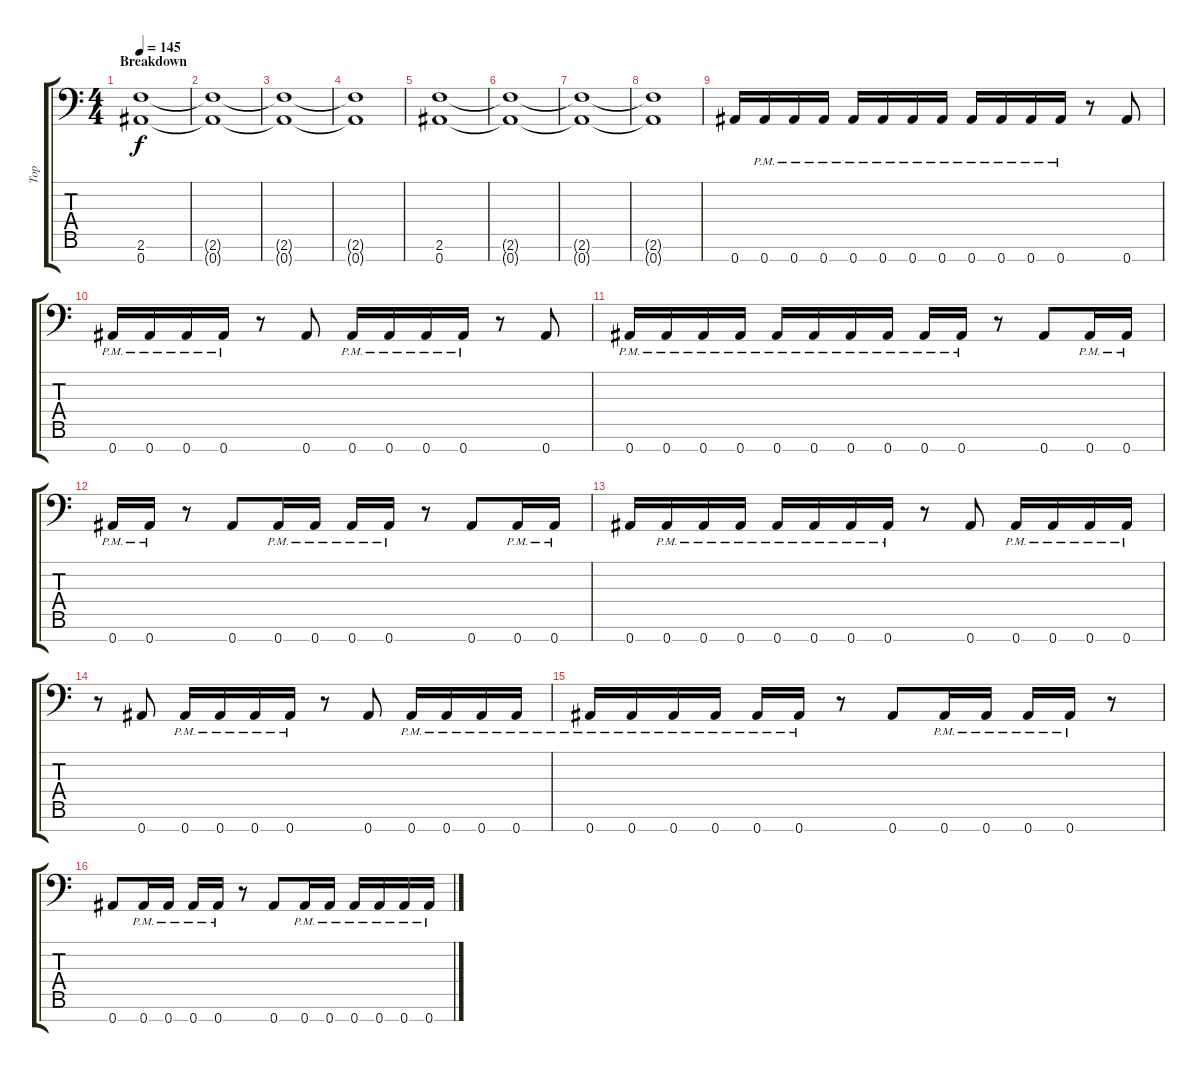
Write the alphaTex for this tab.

\track ("Top" "Top") {instrument distortionguitar}
\staff {score tabs}
\tuning (Eb4 Bb3 Gb3 Db3 Ab2 Eb2 Bb1) {hide}
\ts (4 4)
\section ("" "Breakdown")
\tempo 145
\clef f4
\ks c
(2.6{t} 0.7{t}).1{dy f} |
(2.6{t} 0.7{t}).1 |
(2.6{t} 0.7{t}).1 |
(2.6{t} 0.7{t}).1 |
(2.6 0.7).1 |
(2.6{t} 0.7{t}).1 |
(2.6{t} 0.7{t}).1 |
(2.6{t} 0.7{t}).1 |
0.7.16 0.7{pm}.16 0.7{pm}.16 0.7{pm}.16 0.7{pm}.16 0.7{pm}.16 0.7{pm}.16 0.7{pm}.16 0.7{pm}.16 0.7{pm}.16 0.7{pm}.16 0.7{pm}.16 r.8 0.7.8 |
0.7{pm}.16 0.7{pm}.16 0.7{pm}.16 0.7{pm}.16 r.8 0.7.8 0.7{pm}.16 0.7{pm}.16 0.7{pm}.16 0.7{pm}.16 r.8 0.7.8 |
0.7{pm}.16 0.7{pm}.16 0.7{pm}.16 0.7{pm}.16 0.7{pm}.16 0.7{pm}.16 0.7{pm}.16 0.7{pm}.16 0.7{pm}.16 0.7{pm}.16 r.8 0.7.8 0.7{pm}.16 0.7{pm}.16 |
0.7{pm}.16 0.7{pm}.16 r.8 0.7.8 0.7{pm}.16 0.7{pm}.16 0.7{pm}.16 0.7{pm}.16 r.8 0.7.8 0.7{pm}.16 0.7{pm}.16 |
0.7.16 0.7{pm}.16 0.7{pm}.16 0.7{pm}.16 0.7{pm}.16 0.7{pm}.16 0.7{pm}.16 0.7{pm}.16 r.8 0.7.8 0.7{pm}.16 0.7{pm}.16 0.7{pm}.16 0.7{pm}.16 |
r.8 0.7.8 0.7{pm}.16 0.7{pm}.16 0.7{pm}.16 0.7{pm}.16 r.8 0.7.8 0.7{pm}.16 0.7{pm}.16 0.7{pm}.16 0.7{pm}.16 |
0.7{pm}.16 0.7{pm}.16 0.7{pm}.16 0.7{pm}.16 0.7{pm}.16 0.7{pm}.16 r.8 0.7.8 0.7{pm}.16 0.7{pm}.16 0.7{pm}.16 0.7{pm}.16 r.8 |
0.7.8 0.7{pm}.16 0.7{pm}.16 0.7{pm}.16 0.7{pm}.16 r.8 0.7.8 0.7{pm}.16 0.7{pm}.16 0.7{pm}.16 0.7{pm}.16 0.7{pm}.16 0.7{pm}.16
